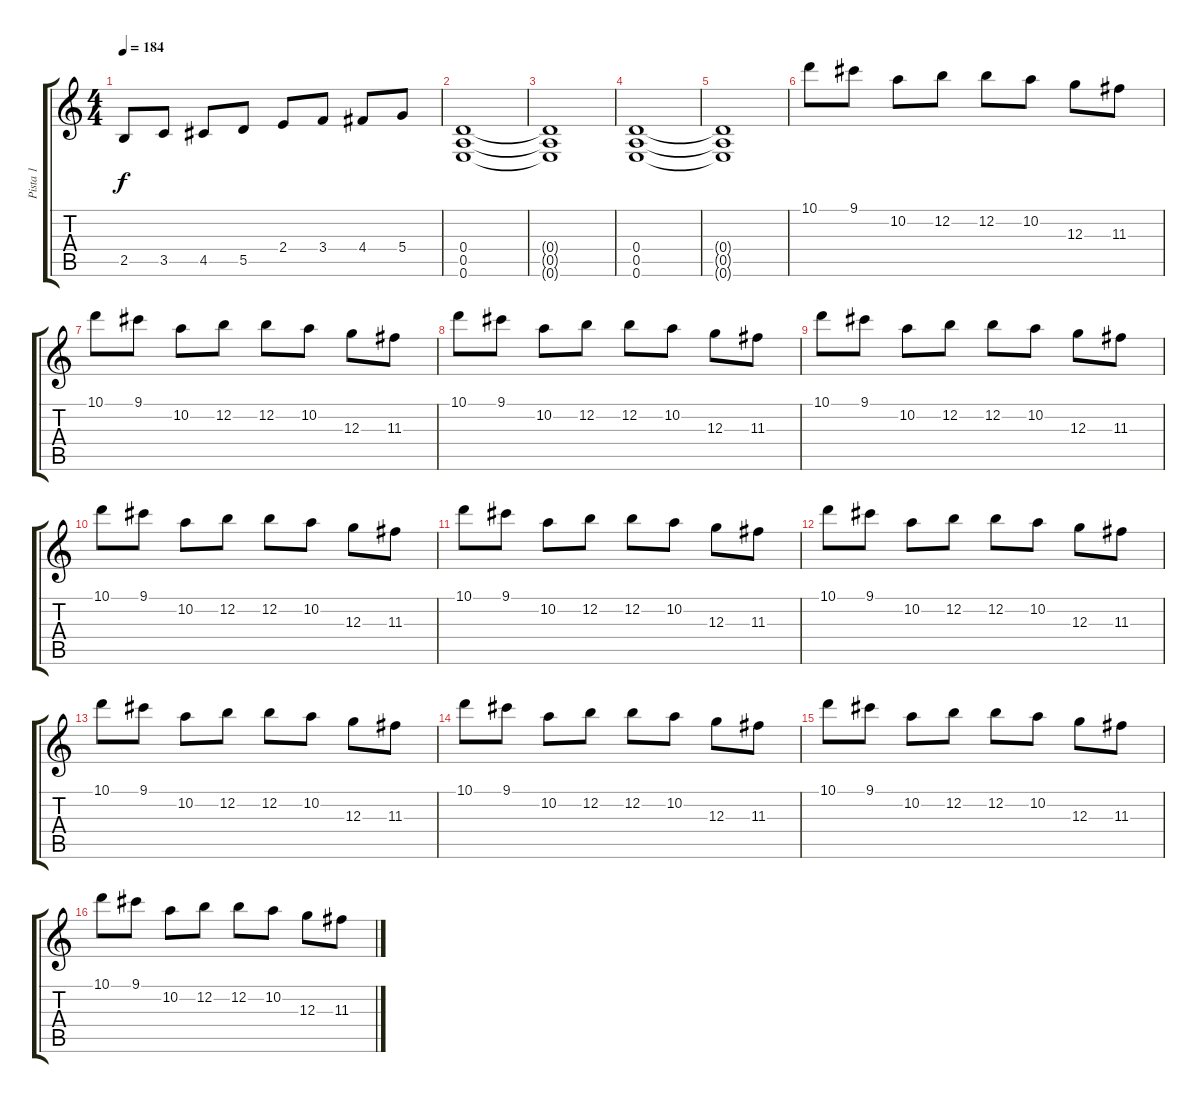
\track ("Pista 1" "Pista 1") {instrument overdrivenguitar}
\staff {score tabs}
\tuning (E4 B3 G3 D3 A2 E2) {hide}
\ts (4 4)
\tempo 184
\clef g2
\ks c
2.5.8{dy f} 3.5.8 4.5.8 5.5.8 2.4.8 3.4.8 4.4.8 5.4.8 |
(0.4 0.5 0.6).1 |
(0.4{t} 0.5{t} 0.6{t}).1 |
(0.4 0.5 0.6).1 |
(0.4{t} 0.5{t} 0.6{t}).1 |
10.1.8 9.1.8 10.2.8 12.2.8 12.2.8 10.2.8 12.3.8 11.3.8 |
10.1.8 9.1.8 10.2.8 12.2.8 12.2.8 10.2.8 12.3.8 11.3.8 |
10.1.8 9.1.8 10.2.8 12.2.8 12.2.8 10.2.8 12.3.8 11.3.8 |
10.1.8 9.1.8 10.2.8 12.2.8 12.2.8 10.2.8 12.3.8 11.3.8 |
10.1.8 9.1.8 10.2.8 12.2.8 12.2.8 10.2.8 12.3.8 11.3.8 |
10.1.8 9.1.8 10.2.8 12.2.8 12.2.8 10.2.8 12.3.8 11.3.8 |
10.1.8 9.1.8 10.2.8 12.2.8 12.2.8 10.2.8 12.3.8 11.3.8 |
10.1.8 9.1.8 10.2.8 12.2.8 12.2.8 10.2.8 12.3.8 11.3.8 |
10.1.8 9.1.8 10.2.8 12.2.8 12.2.8 10.2.8 12.3.8 11.3.8 |
10.1.8 9.1.8 10.2.8 12.2.8 12.2.8 10.2.8 12.3.8 11.3.8 |
10.1.8 9.1.8 10.2.8 12.2.8 12.2.8 10.2.8 12.3.8 11.3.8
